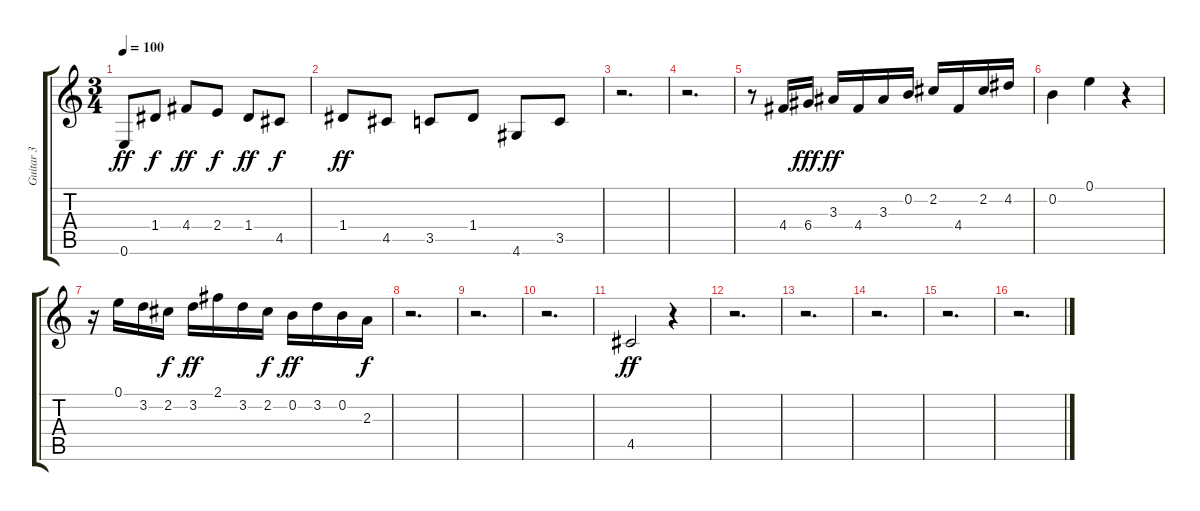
\track ("Guitar 3" "Guitar 3") {instrument acousticguitarnylon}
\staff {score tabs}
\tuning (E4 B3 G3 D3 A2 E2) {hide}
\ts (3 4)
\tempo 100
\clef g2
\ks c
0.6.8{dy ff} 1.4.8{dy f} 4.4.8{dy ff} 2.4.8{dy f} 1.4.8{dy ff} 4.5.8{dy f} |
1.4.8{dy ff} 4.5.8 3.5.8 1.4.8 4.6.8 3.5.8 |
r.2{d} |
r.2{d} |
r.8 4.4.16 6.4.16{dy fff} 3.3.16{dy ff} 4.4.16 3.3.16 0.2.16 2.2.16 4.4.16 2.2.16 4.2.16 |
0.2.4 0.1.4 r.4 |
r.16 0.1.16 3.2.16 2.2.16{dy f} 3.2.16{dy ff} 2.1.16 3.2.16 2.2.16{dy f} 0.2.16{dy ff} 3.2.16 0.2.16 2.3.16{dy f} |
r.2{d} |
r.2{d} |
r.2{d} |
4.5.2{dy ff} r.4 |
r.2{d} |
r.2{d} |
r.2{d} |
r.2{d} |
r.2{d}
